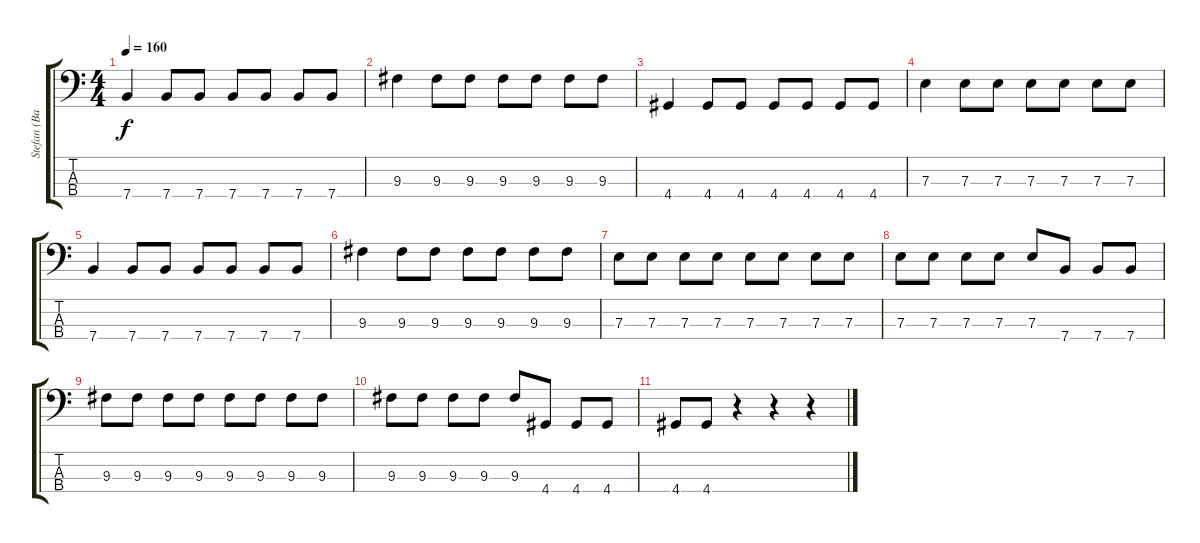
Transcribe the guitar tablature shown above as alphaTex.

\track ("Stefan (Bass)" "Stefan (Ba") {instrument electricbasspick}
\staff {score tabs}
\tuning (G2 D2 A1 E1) {hide}
\ts (4 4)
\tempo 160
\clef f4
\ks c
7.4.4{dy f} 7.4.8 7.4.8 7.4.8 7.4.8 7.4.8 7.4.8 |
9.3.4 9.3.8 9.3.8 9.3.8 9.3.8 9.3.8 9.3.8 |
4.4.4 4.4.8 4.4.8 4.4.8 4.4.8 4.4.8 4.4.8 |
7.3.4 7.3.8 7.3.8 7.3.8 7.3.8 7.3.8 7.3.8 |
7.4.4 7.4.8 7.4.8 7.4.8 7.4.8 7.4.8 7.4.8 |
9.3.4 9.3.8 9.3.8 9.3.8 9.3.8 9.3.8 9.3.8 |
7.3.8 7.3.8 7.3.8 7.3.8 7.3.8 7.3.8 7.3.8 7.3.8 |
7.3.8 7.3.8 7.3.8 7.3.8 7.3.8 7.4.8 7.4.8 7.4.8 |
9.3.8 9.3.8 9.3.8 9.3.8 9.3.8 9.3.8 9.3.8 9.3.8 |
9.3.8 9.3.8 9.3.8 9.3.8 9.3.8 4.4.8 4.4.8 4.4.8 |
4.4.8 4.4.8 r.4 r.4 r.4
